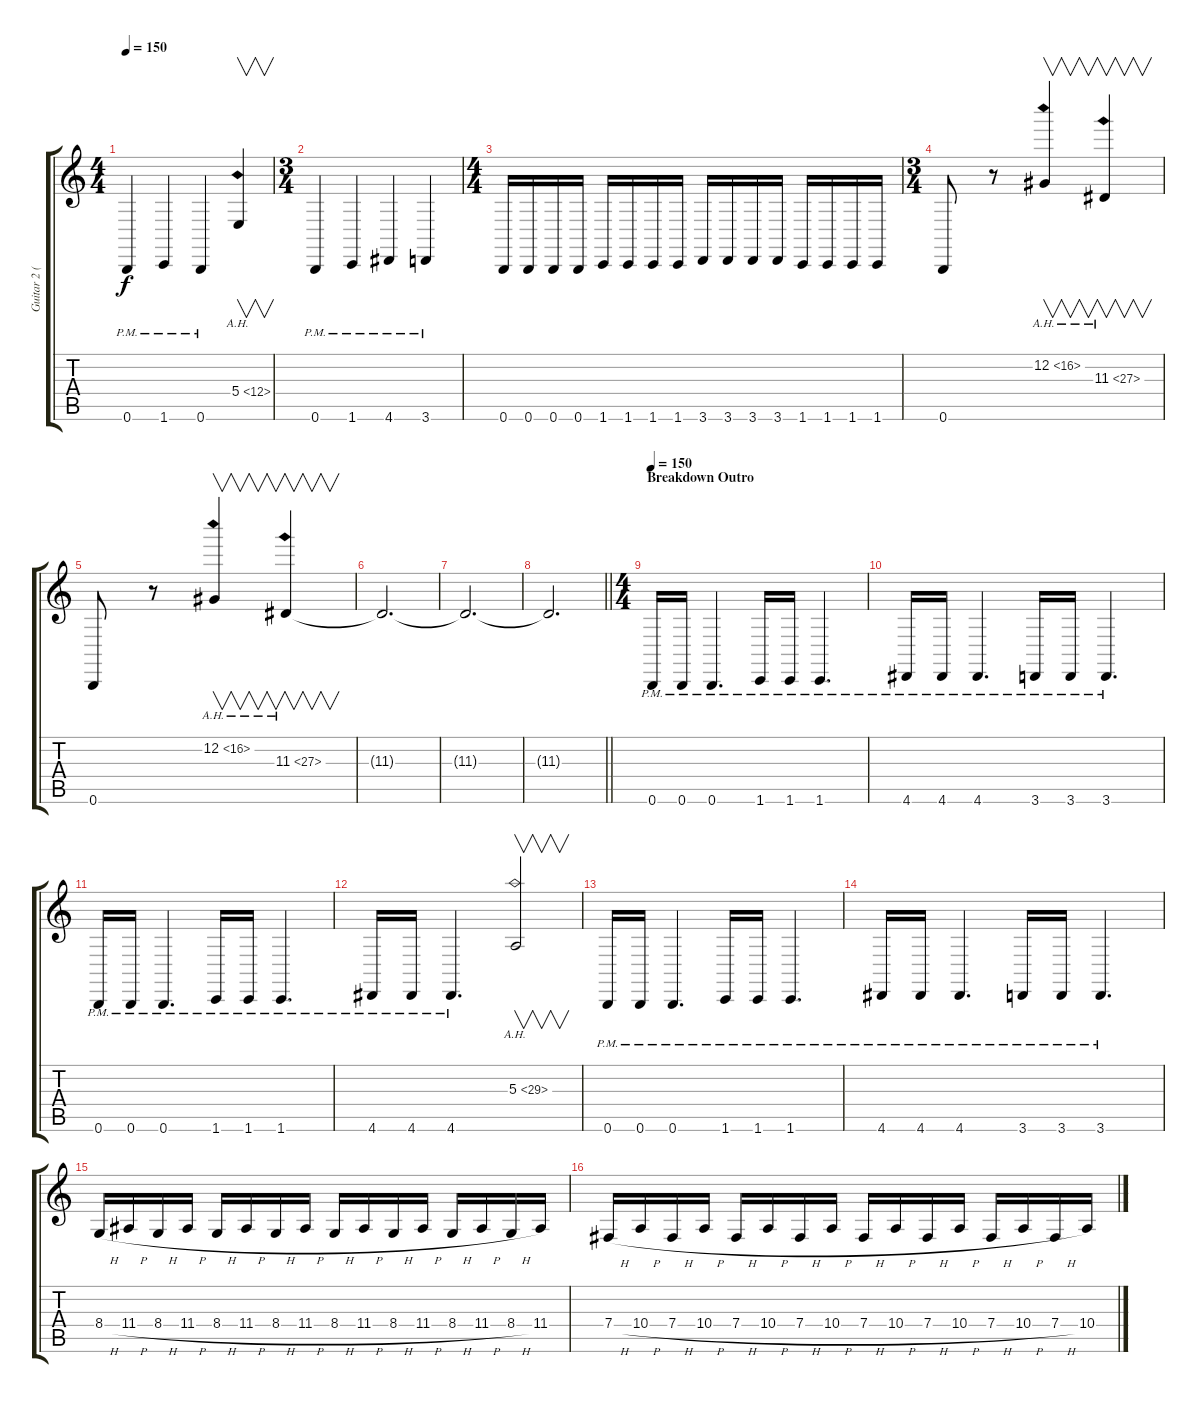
\track ("Guitar 2 (Left)" "Guitar 2 (") {solo instrument brightacousticpiano}
\staff {score tabs}
\tuning (Db4 Ab3 E3 B2 Gb2 B1) {hide}
\ts (4 4)
\tempo 150
\clef g2
\ks c
0.6{pm}.4{dy f} 1.6{pm}.4 0.6{pm}.4 5.4{ah 7}.4{v} |
\ts (3 4)
0.6{pm}.4 1.6{pm}.4 4.6{pm}.4 3.6{pm}.4 |
\ts (4 4)
0.6.16 0.6.16 0.6.16 0.6.16 1.6.16 1.6.16 1.6.16 1.6.16 3.6.16 3.6.16 3.6.16 3.6.16 1.6.16 1.6.16 1.6.16 1.6.16 |
\ts (3 4)
0.6.8 r.8 12.2{ah 4}.4{v} 11.3{ah 16}.4{v} |
0.6.8 r.8 12.2{ah 4}.4{v} 11.3{ah 16}.4{v volume 4} |
11.3{t}.2{d} |
11.3{t}.2{d} |
\barLineRight lightlight
11.3{t}.2{d} |
\ts (4 4)
\section ("" "Breakdown Outro")
\tempo 150
0.6{pm}.16{volume 16} 0.6{pm}.16 0.6{pm}.4{d} 1.6{pm}.16 1.6{pm}.16 1.6{pm}.4{d} |
4.6{pm}.16 4.6{pm}.16 4.6{pm}.4{d} 3.6{pm}.16 3.6{pm}.16 3.6{pm}.4{d} |
0.6{pm}.16 0.6{pm}.16 0.6{pm}.4{d} 1.6{pm}.16 1.6{pm}.16 1.6{pm}.4{d} |
4.6{pm}.16 4.6{pm}.16 4.6{pm}.4{d} 5.3{ah 24}.2{v} |
0.6{pm}.16 0.6{pm}.16 0.6{pm}.4{d} 1.6{pm}.16 1.6{pm}.16 1.6{pm}.4{d} |
4.6{pm}.16 4.6{pm}.16 4.6{pm}.4{d} 3.6{pm}.16 3.6{pm}.16 3.6{pm}.4{d} |
8.4{h}.16 11.4{h}.16 8.4{h}.16 11.4{h}.16 8.4{h}.16 11.4{h}.16 8.4{h}.16 11.4{h}.16 8.4{h}.16 11.4{h}.16 8.4{h}.16 11.4{h}.16 8.4{h}.16 11.4{h}.16 8.4{h}.16 11.4.16 |
7.4{h}.16 10.4{h}.16 7.4{h}.16 10.4{h}.16 7.4{h}.16 10.4{h}.16 7.4{h}.16 10.4{h}.16 7.4{h}.16 10.4{h}.16 7.4{h}.16 10.4{h}.16 7.4{h}.16 10.4{h}.16 7.4{h}.16 10.4.16
